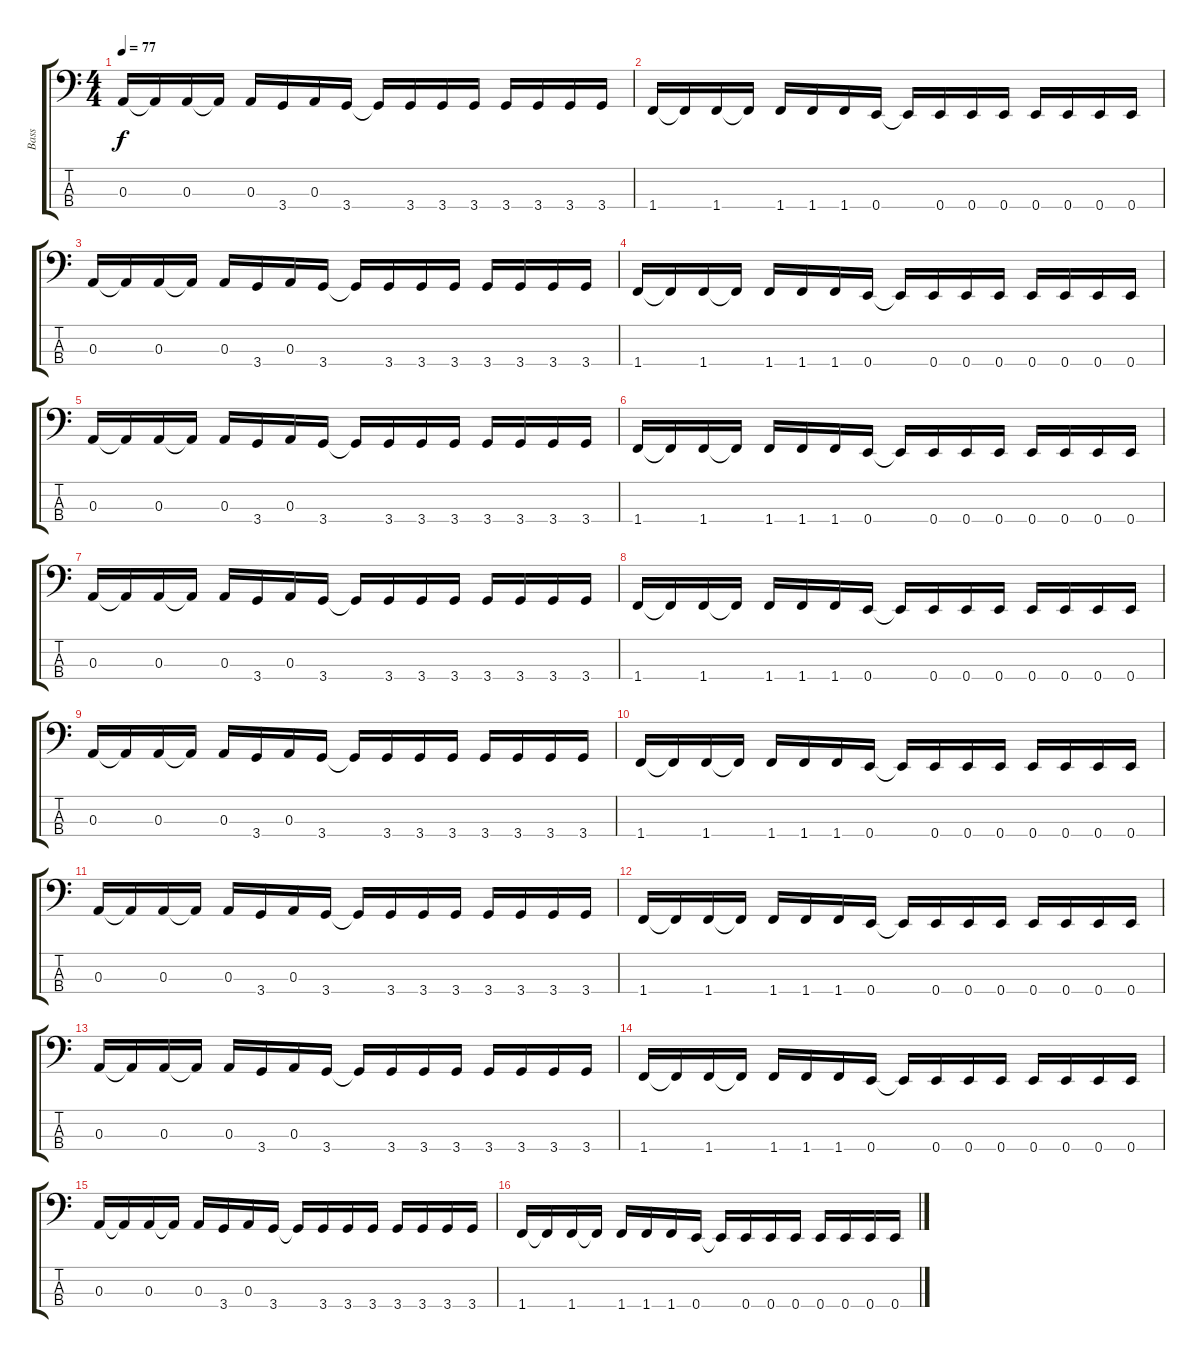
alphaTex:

\track ("Bass" "Bass") {instrument electricbasspick}
\staff {score tabs}
\tuning (G2 D2 A1 E1) {hide}
\ts (4 4)
\tempo 77
\clef f4
\ks c
0.3.16{dy f} 0.3{t}.16 0.3.16 0.3{t}.16 0.3.16 3.4.16 0.3.16 3.4.16 3.4{t}.16 3.4.16 3.4.16 3.4.16 3.4.16 3.4.16 3.4.16 3.4.16 |
1.4.16 1.4{t}.16 1.4.16 1.4{t}.16 1.4.16 1.4.16 1.4.16 0.4.16 0.4{t}.16 0.4.16 0.4.16 0.4.16 0.4.16 0.4.16 0.4.16 0.4.16 |
0.3.16 0.3{t}.16 0.3.16 0.3{t}.16 0.3.16 3.4.16 0.3.16 3.4.16 3.4{t}.16 3.4.16 3.4.16 3.4.16 3.4.16 3.4.16 3.4.16 3.4.16 |
1.4.16 1.4{t}.16 1.4.16 1.4{t}.16 1.4.16 1.4.16 1.4.16 0.4.16 0.4{t}.16 0.4.16 0.4.16 0.4.16 0.4.16 0.4.16 0.4.16 0.4.16 |
0.3.16 0.3{t}.16 0.3.16 0.3{t}.16 0.3.16 3.4.16 0.3.16 3.4.16 3.4{t}.16 3.4.16 3.4.16 3.4.16 3.4.16 3.4.16 3.4.16 3.4.16 |
1.4.16 1.4{t}.16 1.4.16 1.4{t}.16 1.4.16 1.4.16 1.4.16 0.4.16 0.4{t}.16 0.4.16 0.4.16 0.4.16 0.4.16 0.4.16 0.4.16 0.4.16 |
0.3.16 0.3{t}.16 0.3.16 0.3{t}.16 0.3.16 3.4.16 0.3.16 3.4.16 3.4{t}.16 3.4.16 3.4.16 3.4.16 3.4.16 3.4.16 3.4.16 3.4.16 |
1.4.16 1.4{t}.16 1.4.16 1.4{t}.16 1.4.16 1.4.16 1.4.16 0.4.16 0.4{t}.16 0.4.16 0.4.16 0.4.16 0.4.16 0.4.16 0.4.16 0.4.16 |
0.3.16 0.3{t}.16 0.3.16 0.3{t}.16 0.3.16 3.4.16 0.3.16 3.4.16 3.4{t}.16 3.4.16 3.4.16 3.4.16 3.4.16 3.4.16 3.4.16 3.4.16 |
1.4.16 1.4{t}.16 1.4.16 1.4{t}.16 1.4.16 1.4.16 1.4.16 0.4.16 0.4{t}.16 0.4.16 0.4.16 0.4.16 0.4.16 0.4.16 0.4.16 0.4.16 |
0.3.16 0.3{t}.16 0.3.16 0.3{t}.16 0.3.16 3.4.16 0.3.16 3.4.16 3.4{t}.16 3.4.16 3.4.16 3.4.16 3.4.16 3.4.16 3.4.16 3.4.16 |
1.4.16 1.4{t}.16 1.4.16 1.4{t}.16 1.4.16 1.4.16 1.4.16 0.4.16 0.4{t}.16 0.4.16 0.4.16 0.4.16 0.4.16 0.4.16 0.4.16 0.4.16 |
0.3.16 0.3{t}.16 0.3.16 0.3{t}.16 0.3.16 3.4.16 0.3.16 3.4.16 3.4{t}.16 3.4.16 3.4.16 3.4.16 3.4.16 3.4.16 3.4.16 3.4.16 |
1.4.16 1.4{t}.16 1.4.16 1.4{t}.16 1.4.16 1.4.16 1.4.16 0.4.16 0.4{t}.16 0.4.16 0.4.16 0.4.16 0.4.16 0.4.16 0.4.16 0.4.16 |
0.3.16 0.3{t}.16 0.3.16 0.3{t}.16 0.3.16 3.4.16 0.3.16 3.4.16 3.4{t}.16 3.4.16 3.4.16 3.4.16 3.4.16 3.4.16 3.4.16 3.4.16 |
1.4.16 1.4{t}.16 1.4.16 1.4{t}.16 1.4.16 1.4.16 1.4.16 0.4.16 0.4{t}.16 0.4.16 0.4.16 0.4.16 0.4.16 0.4.16 0.4.16 0.4.16
